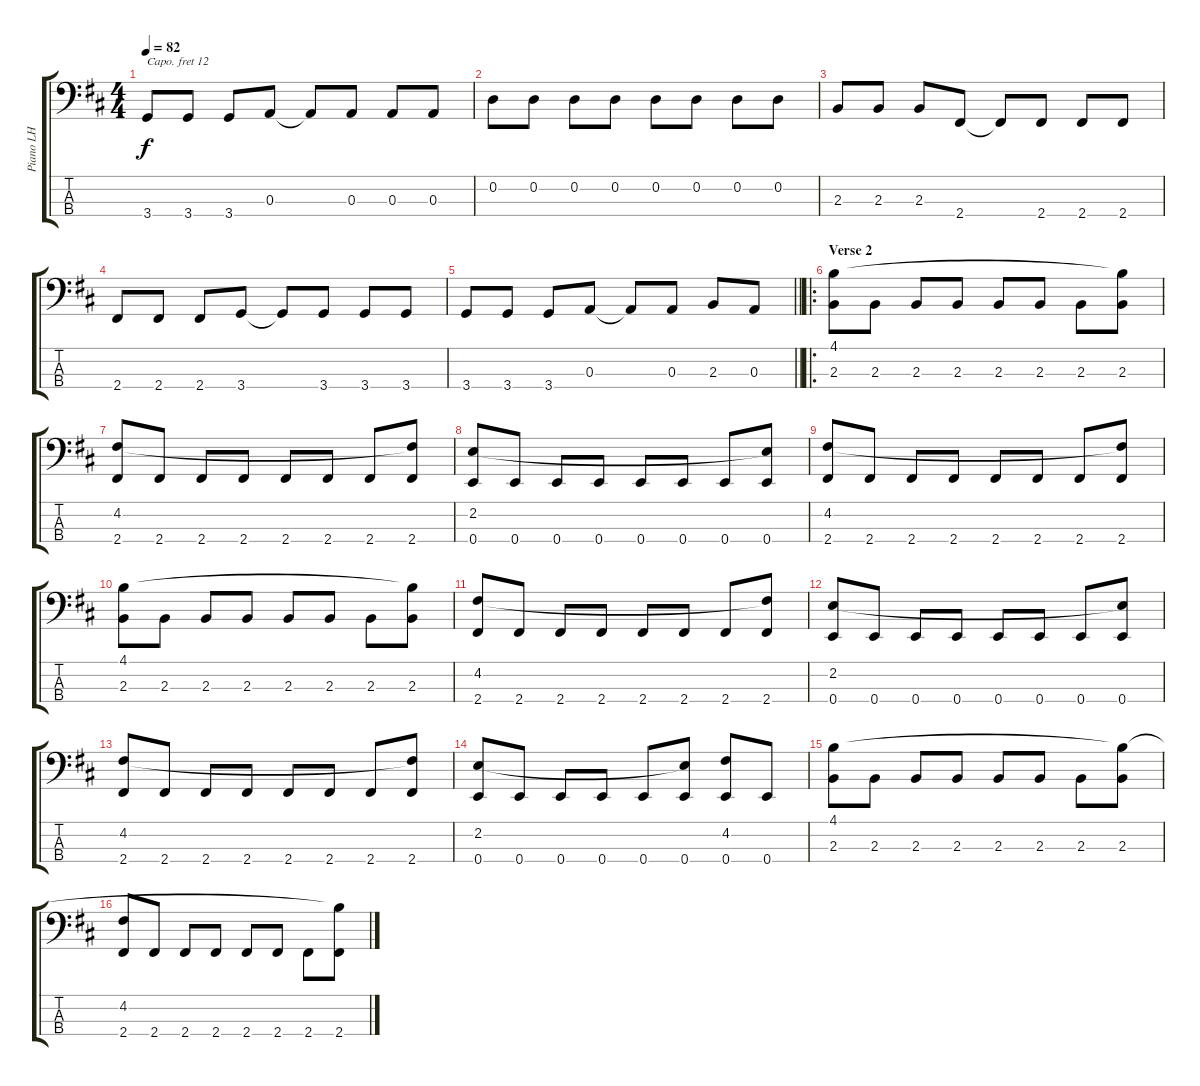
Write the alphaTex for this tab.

\track ("Piano LH" "Piano LH") {instrument brightacousticpiano}
\staff {score tabs}
\capo 12
\tuning (G2 D2 A1 E1) {hide}
\ts (4 4)
\tempo 82
\clef f4
\ks d
3.4.8{dy f} 3.4.8 3.4.8 0.3.8 0.3{t}.8 0.3.8 0.3.8 0.3.8 |
0.2.8 0.2.8 0.2.8 0.2.8 0.2.8 0.2.8 0.2.8 0.2.8 |
2.3.8 2.3.8 2.3.8 2.4.8 2.4{t}.8 2.4.8 2.4.8 2.4.8 |
2.4.8 2.4.8 2.4.8 3.4.8 3.4{t}.8 3.4.8 3.4.8 3.4.8 |
\barLineRight lightlight
3.4.8 3.4.8 3.4.8 0.3.8 0.3{t}.8 0.3.8 2.3.8 0.3.8 |
\ro
\section ("" "Verse 2")
(4.1 2.3).8 2.3.8 2.3.8 2.3.8 2.3.8 2.3.8 2.3.8 (4.1{t} 2.3).8 |
(4.2 2.4).8 2.4.8 2.4.8 2.4.8 2.4.8 2.4.8 2.4.8 (4.2{t} 2.4).8 |
(2.2 0.4).8 0.4.8 0.4.8 0.4.8 0.4.8 0.4.8 0.4.8 (2.2{t} 0.4).8 |
(4.2 2.4).8 2.4.8 2.4.8 2.4.8 2.4.8 2.4.8 2.4.8 (4.2{t} 2.4).8 |
(4.1 2.3).8 2.3.8 2.3.8 2.3.8 2.3.8 2.3.8 2.3.8 (4.1{t} 2.3).8 |
(4.2 2.4).8 2.4.8 2.4.8 2.4.8 2.4.8 2.4.8 2.4.8 (4.2{t} 2.4).8 |
(2.2 0.4).8 0.4.8 0.4.8 0.4.8 0.4.8 0.4.8 0.4.8 (2.2{t} 0.4).8 |
(4.2 2.4).8 2.4.8 2.4.8 2.4.8 2.4.8 2.4.8 2.4.8 (4.2{t} 2.4).8 |
(2.2 0.4).8 0.4.8 0.4.8 0.4.8 0.4.8 (2.2{t} 0.4).8 (4.2 0.4).8 0.4.8 |
(4.1 2.3).8 2.3.8 2.3.8 2.3.8 2.3.8 2.3.8 2.3.8 (4.1{t} 2.3).8 |
(4.2 2.4).8 2.4.8 2.4.8 2.4.8 2.4.8 2.4.8 2.4.8 (4.1{t} 2.4).8
